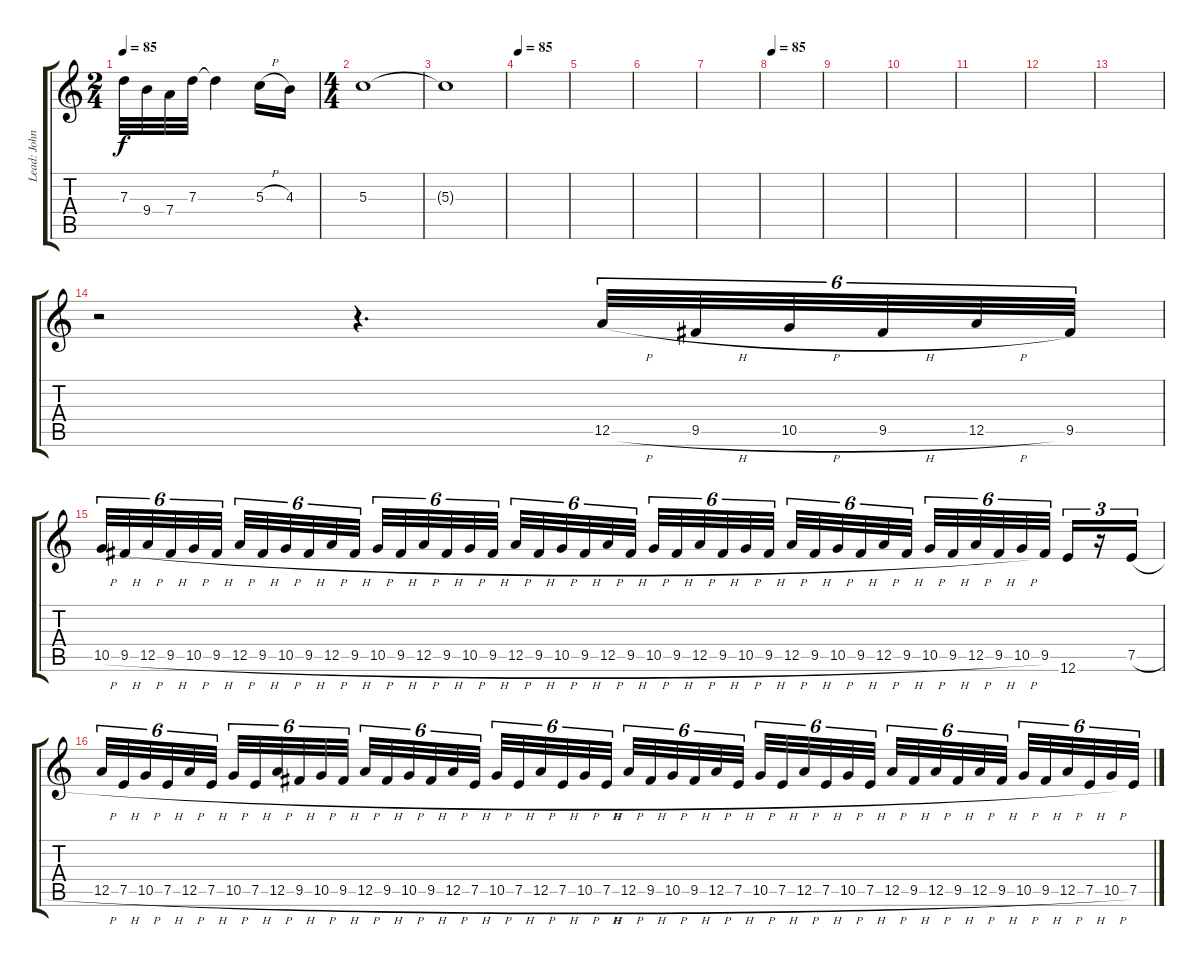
\track ("Lead: John Petrucci" "Lead: John") {instrument distortionguitar}
\staff {score tabs}
\tuning (E4 B3 G3 D3 A2 E2) {hide}
\ts (2 4)
\tempo 85
\clef g2
\ks c
7.3.32{dy f} 9.4.32 7.4.32 7.3.32 7.3{t}.4 5.3{h}.16 4.3.16 |
\ts (4 4)
5.3.1 |
5.3{t}.1{volume 0} |
\tempo 85
|
|
|
|
\tempo 85
|
|
|
|
|
|
r.2{volume 8} r.4{d} 12.5{h}.32{tu (6 4)} 9.5{h}.32{tu (6 4)} 10.5{h}.32{tu (6 4)} 9.5{h}.32{tu (6 4)} 12.5{h}.32{tu (6 4)} 9.5.32{tu (6 4)} |
10.5{h}.32{tu (6 4)} 9.5{h}.32{tu (6 4)} 12.5{h}.32{tu (6 4)} 9.5{h}.32{tu (6 4)} 10.5{h}.32{tu (6 4)} 9.5{h}.32{tu (6 4)} 12.5{h}.32{tu (6 4)} 9.5{h}.32{tu (6 4)} 10.5{h}.32{tu (6 4)} 9.5{h}.32{tu (6 4)} 12.5{h}.32{tu (6 4)} 9.5{h}.32{tu (6 4)} 10.5{h}.32{tu (6 4)} 9.5{h}.32{tu (6 4)} 12.5{h}.32{tu (6 4)} 9.5{h}.32{tu (6 4)} 10.5{h}.32{tu (6 4)} 9.5{h}.32{tu (6 4)} 12.5{h}.32{tu (6 4)} 9.5{h}.32{tu (6 4)} 10.5{h}.32{tu (6 4)} 9.5{h}.32{tu (6 4)} 12.5{h}.32{tu (6 4)} 9.5{h}.32{tu (6 4)} 10.5{h}.32{tu (6 4)} 9.5{h}.32{tu (6 4)} 12.5{h}.32{tu (6 4)} 9.5{h}.32{tu (6 4)} 10.5{h}.32{tu (6 4)} 9.5{h}.32{tu (6 4)} 12.5{h}.32{tu (6 4)} 9.5{h}.32{tu (6 4)} 10.5{h}.32{tu (6 4)} 9.5{h}.32{tu (6 4)} 12.5{h}.32{tu (6 4)} 9.5{h}.32{tu (6 4)} 10.5{h}.32{tu (6 4)} 9.5{h}.32{tu (6 4)} 12.5{h}.32{tu (6 4)} 9.5{h}.32{tu (6 4)} 10.5{h}.32{tu (6 4)} 9.5.32{tu (6 4)} 12.6.16{tu (3 2)} r.16{tu (3 2)} 7.5{h}.16{tu (3 2)} |
12.5{h}.32{tu (6 4)} 7.5{h}.32{tu (6 4)} 10.5{h}.32{tu (6 4)} 7.5{h}.32{tu (6 4)} 12.5{h}.32{tu (6 4)} 7.5{h}.32{tu (6 4)} 10.5{h}.32{tu (6 4)} 7.5{h}.32{tu (6 4)} 12.5{h}.32{tu (6 4)} 9.5{h}.32{tu (6 4)} 10.5{h}.32{tu (6 4)} 9.5{h}.32{tu (6 4)} 12.5{h}.32{tu (6 4)} 9.5{h}.32{tu (6 4)} 10.5{h}.32{tu (6 4)} 9.5{h}.32{tu (6 4)} 12.5{h}.32{tu (6 4)} 7.5{h}.32{tu (6 4)} 10.5{h}.32{tu (6 4)} 7.5{h}.32{tu (6 4)} 12.5{h}.32{tu (6 4)} 7.5{h}.32{tu (6 4)} 10.5{h}.32{tu (6 4)} 7.5{h}.32{tu (6 4)} 12.5{h}.32{tu (6 4)} 9.5{h}.32{tu (6 4)} 10.5{h}.32{tu (6 4)} 9.5{h}.32{tu (6 4)} 12.5{h}.32{tu (6 4)} 7.5{h}.32{tu (6 4)} 10.5{h}.32{tu (6 4)} 7.5{h}.32{tu (6 4)} 12.5{h}.32{tu (6 4)} 7.5{h}.32{tu (6 4)} 10.5{h}.32{tu (6 4)} 7.5{h}.32{tu (6 4)} 12.5{h}.32{tu (6 4)} 9.5{h}.32{tu (6 4)} 12.5{h}.32{tu (6 4)} 9.5{h}.32{tu (6 4)} 12.5{h}.32{tu (6 4)} 9.5{h}.32{tu (6 4)} 10.5{h}.32{tu (6 4)} 9.5{h}.32{tu (6 4)} 12.5{h}.32{tu (6 4)} 7.5{h}.32{tu (6 4)} 10.5{h}.32{tu (6 4)} 7.5.32{tu (6 4)}
